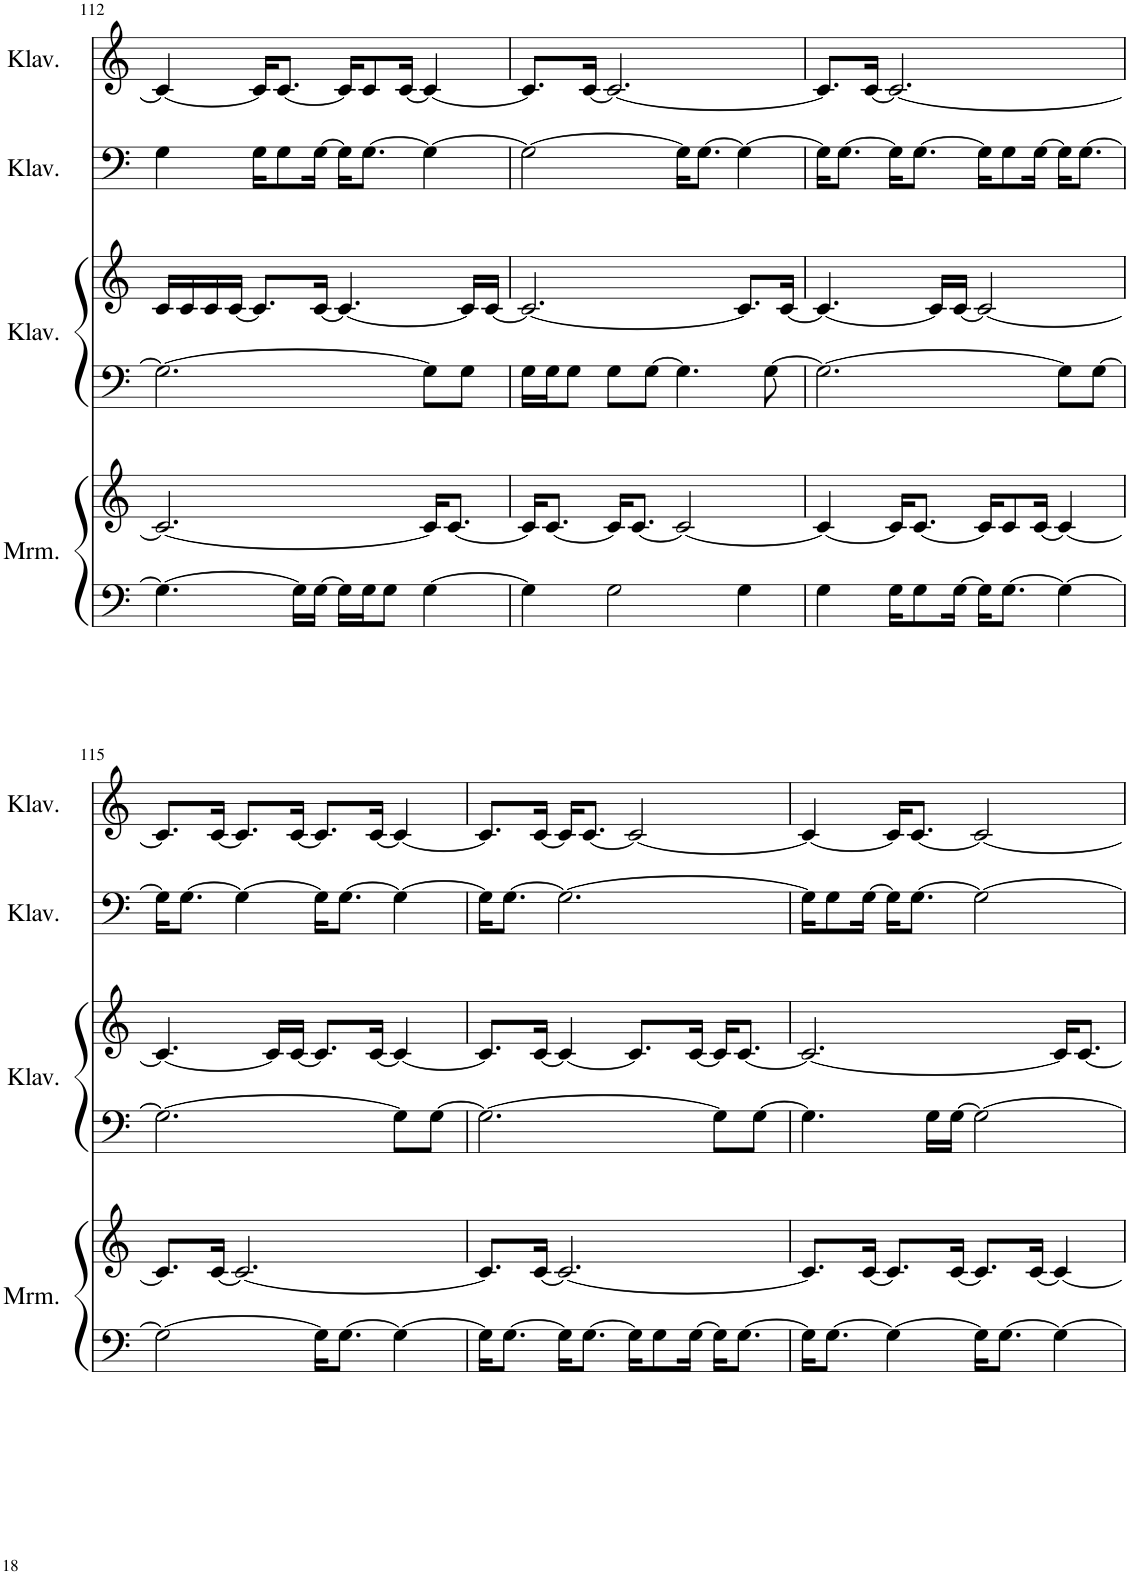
**kern	**kern	**kern	**kern	**kern	**kern
*part4	*part4	*part3	*part3	*part2	*part1
*staff6	*staff5	*staff4	*staff3	*staff2	*staff1
*I"Marimba	*	*I"Klavier	*	*I"Klavier	*I"Klavier
*I'Mrm.	*	*I'Klav.	*	*I'Klav.	*I'Klav.
!!LO:PB:g=z
*clefF4	*clefG2	*clefF4	*clefG2	*clefF4	*clefG2
*k[]	*k[]	*k[]	*k[]	*k[]	*k[]
*M4/4	*M4/4	*M4/4	*M4/4	*M4/4	*M4/4
=112	=112	=112	=112	=112	=112
4.G\_	2.c/_	2.G\_	16c/LL	4G\	4c/_
.	.	.	16c/	.	.
.	.	.	16c/	.	.
.	.	.	[16c/JJ	.	.
.	.	.	8.c/L]	16G\KL	16c/KL]
.	.	.	.	8G\	[8.c/J
16G\LL]	.	.	.	.	.
[16G\JJ	.	.	[16c/Jk	[16G\Jk	.
16G\LL]	.	.	4.c/_	16G\KL]	16c/KL]
16G\J	.	.	.	[8.G\J	8c/
8G\J	.	.	.	.	.
.	.	.	.	.	[16c/Jk
[4G\	16c/KL]	8G\L]	.	4G\_	4c/_
.	[8.c/J	.	.	.	.
.	.	8G\J	16c/LL]	.	.
.	.	.	[16c/JJ	.	.
=113	=113	=113	=113	=113	=113
4G\]	16c/KL]	16G\LL	2.c/_	2G\_	8.c/L]
.	[8.c/J	16G\J	.	.	.
.	.	8G\J	.	.	.
.	.	.	.	.	[16c/Jk
2G\	16c/KL]	8G\L	.	.	2.c/_
.	[8.c/J	.	.	.	.
.	.	[8G\J	.	.	.
.	2c/_	4.G\]	.	16G\KL]	.
.	.	.	.	[8.G\J	.
4G\	.	.	8.c/L]	4G\_	.
.	.	[8G\	.	.	.
.	.	.	[16c/Jk	.	.
=114	=114	=114	=114	=114	=114
4G\	4c/_	2.G\_	4.c/_	16G\KL]	8.c/L]
.	.	.	.	[8.G\J	.
.	.	.	.	.	[16c/Jk
16G\KL	16c/KL]	.	.	16G\KL]	2.c/_
8G\	[8.c/J	.	.	[8.G\J	.
.	.	.	16c/LL]	.	.
[16G\Jk	.	.	[16c/JJ	.	.
16G\KL]	16c/KL]	.	2c/_	16G\KL]	.
[8.G\J	8c/	.	.	8G\	.
.	[16c/Jk	.	.	[16G\Jk	.
4G\_	4c/_	8G\L]	.	16G\KL]	.
.	.	.	.	[8.G\J	.
.	.	[8G\J	.	.	.
!!LO:LB:g=z
=115	=115	=115	=115	=115	=115
2G\_	8.c/L]	2.G\_	4.c/_	16G\KL]	8.c/L]
.	.	.	.	[8.G\J	.
.	[16c/Jk	.	.	.	[16c/Jk
.	2.c/_	.	.	4G\_	8.c/L]
.	.	.	16c/LL]	.	.
.	.	.	[16c/JJ	.	[16c/Jk
16G\KL]	.	.	8.c/L]	16G\KL]	8.c/L]
[8.G\J	.	.	.	[8.G\J	.
.	.	.	[16c/Jk	.	[16c/Jk
4G\_	.	8G\L]	4c/_	4G\_	4c/_
.	.	[8G\J	.	.	.
=116	=116	=116	=116	=116	=116
16G\KL]	8.c/L]	2.G\_	8.c/L]	16G\KL]	8.c/L]
[8.G\J	.	.	.	[8.G\J	.
.	[16c/Jk	.	[16c/Jk	.	[16c/Jk
16G\KL]	2.c/_	.	4c/_	2.G\_	16c/KL]
[8.G\J	.	.	.	.	[8.c/J
16G\KL]	.	.	8.c/L]	.	2c/_
8G\	.	.	.	.	.
[16G\Jk	.	.	[16c/Jk	.	.
16G\KL]	.	8G\L]	16c/KL]	.	.
[8.G\J	.	.	[8.c/J	.	.
.	.	[8G\J	.	.	.
=117	=117	=117	=117	=117	=117
16G\KL]	8.c/L]	4.G\]	2.c/_	16G\KL]	4c/_
[8.G\J	.	.	.	8G\	.
.	[16c/Jk	.	.	[16G\Jk	.
4G\_	8.c/L]	.	.	16G\KL]	16c/KL]
.	.	.	.	[8.G\J	[8.c/J
.	.	16G\LL	.	.	.
.	[16c/Jk	[16G\JJ	.	.	.
16G\KL]	8.c/L]	2G\_	.	2G\_	2c/_
[8.G\J	.	.	.	.	.
.	[16c/Jk	.	.	.	.
4G\_	4c/_	.	16c/KL]	.	.
.	.	.	[8.c/J	.	.
=	=	=	=	=	=
*-	*-	*-	*-	*-	*-
